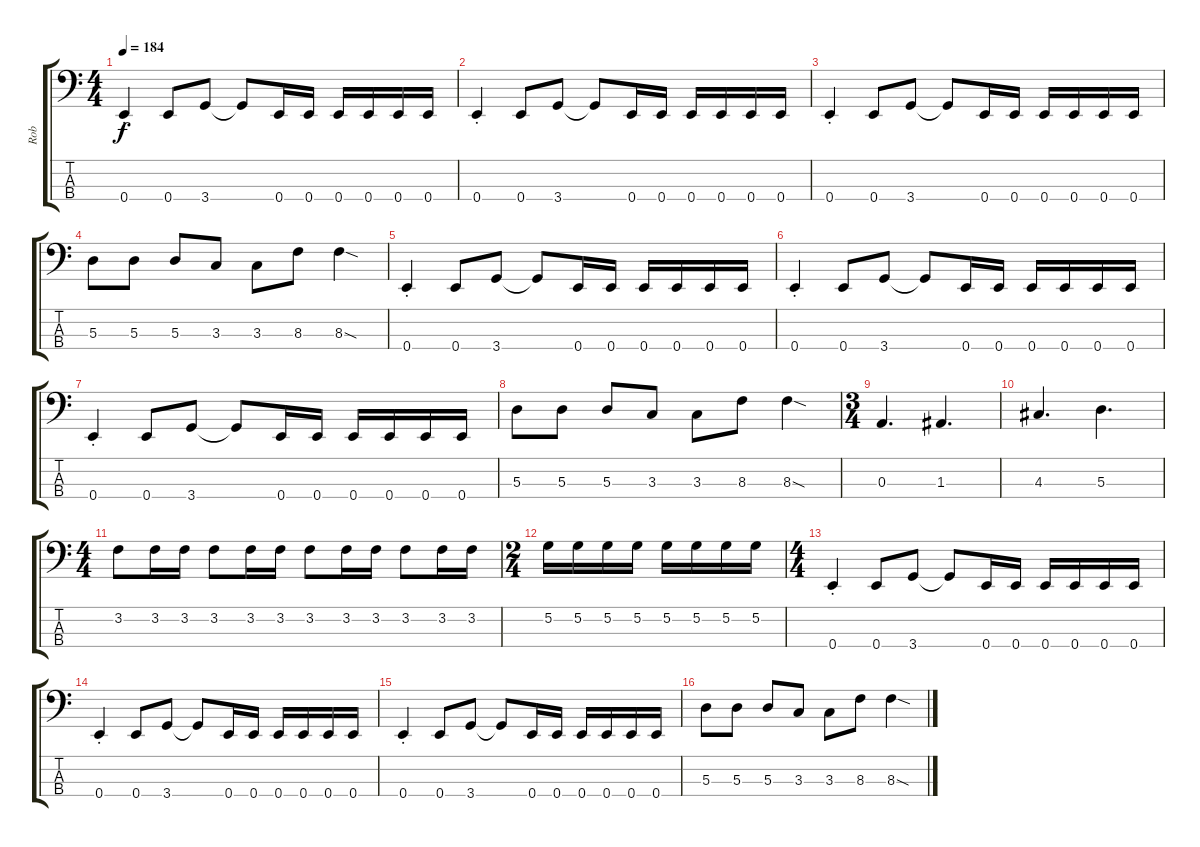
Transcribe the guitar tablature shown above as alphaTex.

\track ("Rob" "Rob") {instrument electricbassfinger}
\staff {score tabs}
\tuning (G2 D2 A1 E1) {hide}
\ts (4 4)
\tempo 184
\clef f4
\ks c
0.4{st}.4{dy f} 0.4.8 3.4.8 3.4{t}.8 0.4.16 0.4.16 0.4.16 0.4.16 0.4.16 0.4.16 |
0.4{st}.4 0.4.8 3.4.8 3.4{t}.8 0.4.16 0.4.16 0.4.16 0.4.16 0.4.16 0.4.16 |
0.4{st}.4 0.4.8 3.4.8 3.4{t}.8 0.4.16 0.4.16 0.4.16 0.4.16 0.4.16 0.4.16 |
5.3.8 5.3.8 5.3.8 3.3.8 3.3.8 8.3.8 8.3{sod}.4 |
0.4{st}.4 0.4.8 3.4.8 3.4{t}.8 0.4.16 0.4.16 0.4.16 0.4.16 0.4.16 0.4.16 |
0.4{st}.4 0.4.8 3.4.8 3.4{t}.8 0.4.16 0.4.16 0.4.16 0.4.16 0.4.16 0.4.16 |
0.4{st}.4 0.4.8 3.4.8 3.4{t}.8 0.4.16 0.4.16 0.4.16 0.4.16 0.4.16 0.4.16 |
5.3.8 5.3.8 5.3.8 3.3.8 3.3.8 8.3.8 8.3{sod}.4 |
\ts (3 4)
0.3.4{d} 1.3.4{d} |
4.3.4{d} 5.3.4{d} |
\ts (4 4)
3.2.8 3.2.16 3.2.16 3.2.8 3.2.16 3.2.16 3.2.8 3.2.16 3.2.16 3.2.8 3.2.16 3.2.16 |
\ts (2 4)
5.2.16 5.2.16 5.2.16 5.2.16 5.2.16 5.2.16 5.2.16 5.2.16 |
\ts (4 4)
0.4{st}.4 0.4.8 3.4.8 3.4{t}.8 0.4.16 0.4.16 0.4.16 0.4.16 0.4.16 0.4.16 |
0.4{st}.4 0.4.8 3.4.8 3.4{t}.8 0.4.16 0.4.16 0.4.16 0.4.16 0.4.16 0.4.16 |
0.4{st}.4 0.4.8 3.4.8 3.4{t}.8 0.4.16 0.4.16 0.4.16 0.4.16 0.4.16 0.4.16 |
5.3.8 5.3.8 5.3.8 3.3.8 3.3.8 8.3.8 8.3{sod}.4
